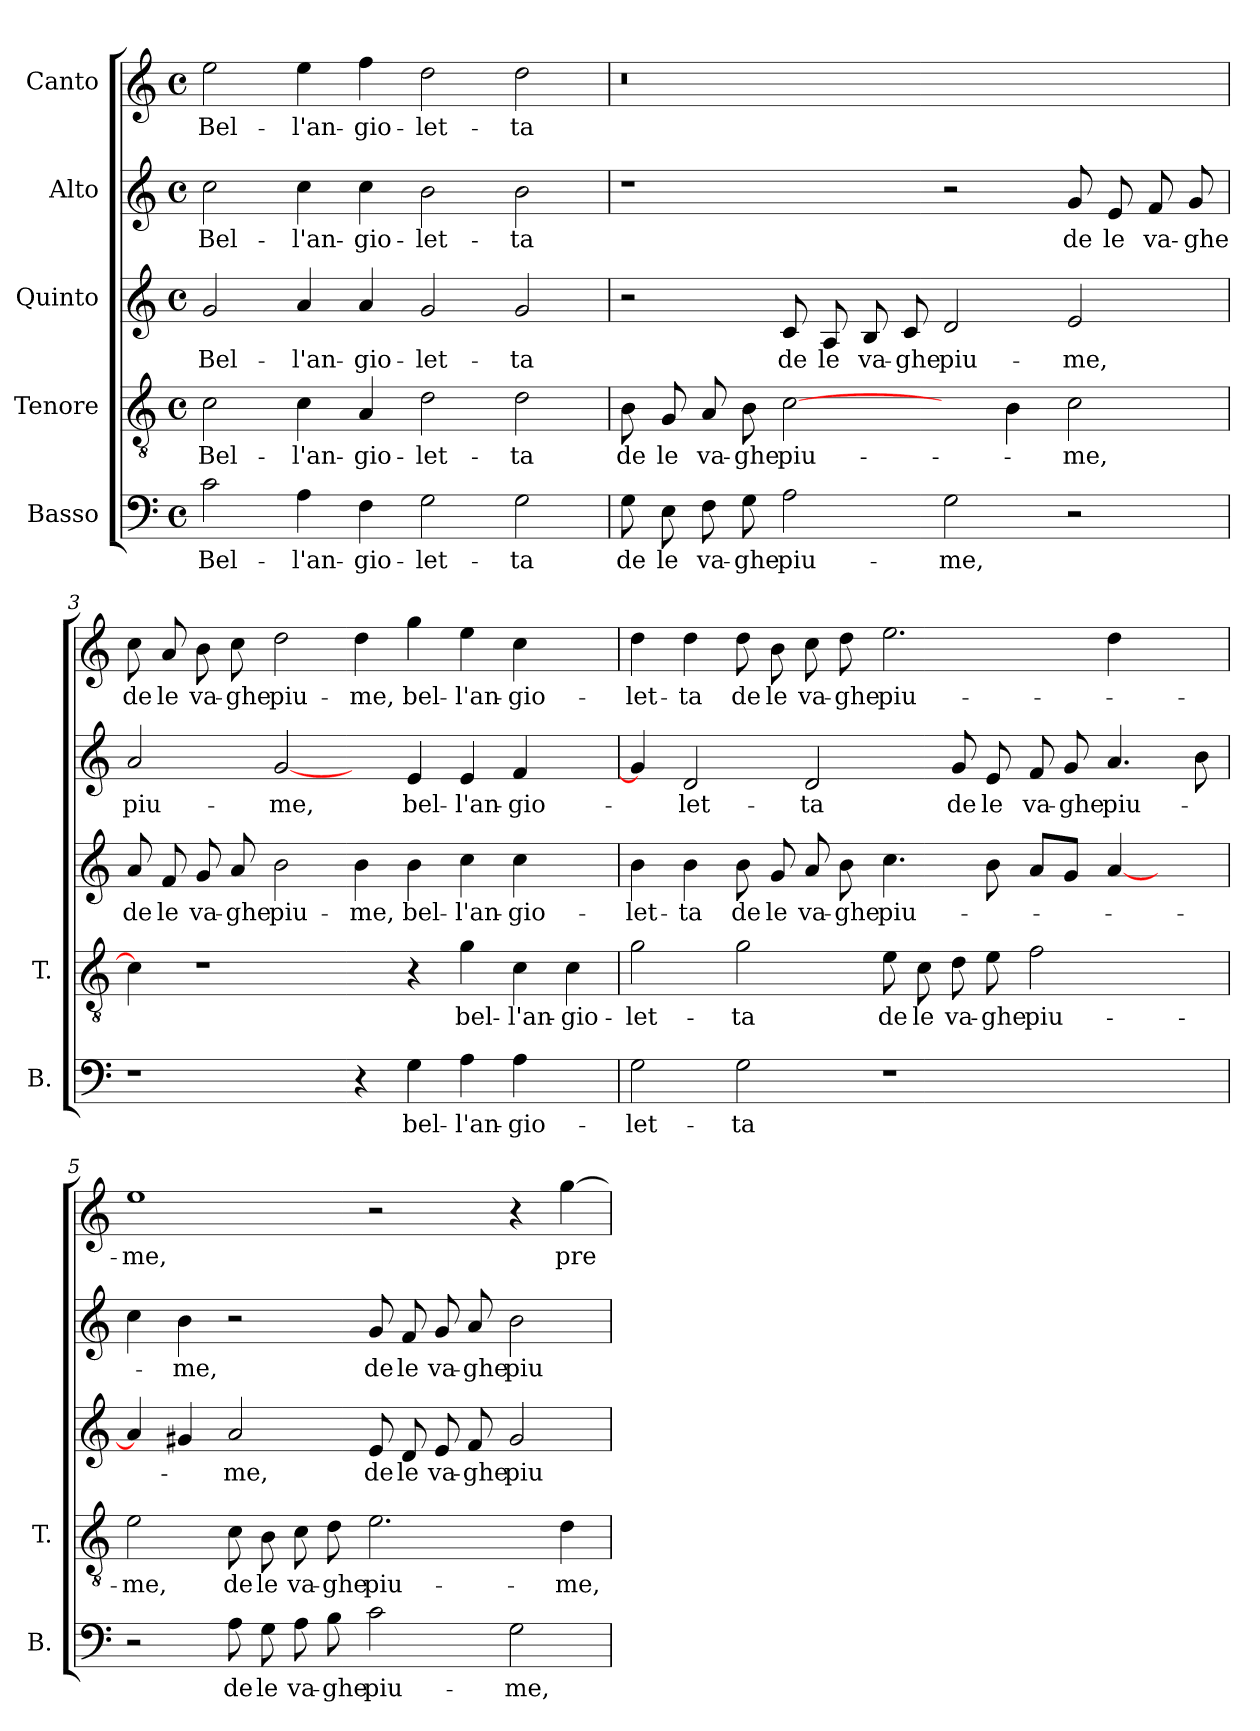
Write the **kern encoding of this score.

**kern	**text	**kern	**text	**kern	**text	**kern	**text	**kern	**text
*part5	*part5	*part4	*part4	*part3	*part3	*part2	*part2	*part1	*part1
*staff5	*staff5	*staff4	*staff4	*staff3	*staff3	*staff2	*staff2	*staff1	*staff1
*I"Basso	*	*I"Tenore	*	*I"Quinto	*	*I"Alto	*	*I"Canto	*
*I'B.	*	*I'T.	*	*	*	*	*	*	*
*clefF4	*	*clefGv2	*	*clefG2	*	*clefG2	*	*clefG2	*
*k[]	*	*k[]	*	*k[]	*	*k[]	*	*k[]	*
*C:	*	*C:	*	*C:	*	*C:	*	*C:	*
*M4/4	*	*M4/4	*	*M4/4	*	*M4/4	*	*M4/4	*
*met(c)	*	*met(c)	*	*met(c)	*	*met(c)	*	*met(c)	*
=1	=1	=1	=1	=1	=1	=1	=1	=1	=1
2c\	Bel-	2c\	Bel-	2g/	Bel-	2cc\	Bel-	2ee\	Bel-
4A\	-l'an-	4c\	-l'an-	4a/	-l'an-	4cc\	-l'an-	4ee\	-l'an-
4F\	-gio-	4A/	-gio-	4a/	-gio-	4cc\	-gio-	4ff\	-gio-
2G\	-let-	2d\	-let-	2g/	-let-	2b\	-let-	2dd\	-let-
2G\	-ta	2d\	-ta	2g/	-ta	2b\	-ta	2dd\	-ta
=2	=2	=2	=2	=2	=2	=2	=2	=2	=2
!	!	!	!	!	!	!	!	!LO:N:vis=0	!
8G\	de	8B\	de	2r	.	1r	.	1r	.
8E\	le	8G/	le	.	.	.	.	.	.
8F\	va-	8A/	va-	.	.	.	.	.	.
8G\	-ghe	8B\	-ghe	.	.	.	.	.	.
2A\	piu-	[2c\	piu-	8c/	de	.	.	.	.
.	.	.	.	8A/	le	.	.	.	.
.	.	.	.	8B/	va-	.	.	.	.
.	.	.	.	8c/	-ghe	.	.	.	.
2G\	-me,	4ryy	.	2d/	piu-	2r	.	1ryy	.
.	.	4B\	.	.	.	.	.	.	.
2r	.	2c\	-me,	2e/	-me,	8g/	de	.	.
.	.	.	.	.	.	8e/	le	.	.
.	.	.	.	.	.	8f/	va-	.	.
.	.	.	.	.	.	8g/	-ghe	.	.
=3	=3	=3	=3	=3	=3	=3	=3	=3	=3
1r	.	4c\]	.	8a/	de	2a/	piu-	8cc\	de
.	.	.	.	8f/	le	.	.	8a/	le
.	.	1r	.	8g/	va-	.	.	8b\	va-
.	.	.	.	8a/	-ghe	.	.	8cc\	-ghe
.	.	.	.	2b\	piu-	[2g/	-me,	2dd\	piu-
4r	.	.	.	4b\	-me,	4ryy	.	4dd\	-me,
4G\	bel-	4r	.	4b\	bel-	4e/	bel-	4gg\	bel-
4A\	-l'an-	4g\	bel-	4cc\	-l'an-	4e/	-l'an-	4ee\	-l'an-
4A\	-gio-	4c\	-l'an-	4cc\	-gio-	4f/	-gio-	4cc\	-gio-
4ryy	.	4c\	-gio-	4ryy	.	4ryy	.	4ryy	.
=4	=4	=4	=4	=4	=4	=4	=4	=4	=4
2G\	-let-	2g\	-let-	4b\	-let-	4g/]	.	4dd\	-let-
.	.	.	.	4b\	-ta	2d/	-let-	4dd\	-ta
2G\	-ta	2g\	-ta	8b\	de	.	.	8dd\	de
.	.	.	.	8g/	le	.	.	8b\	le
.	.	.	.	8a/	va-	2d/	-ta	8cc\	va-
.	.	.	.	8b\	-ghe	.	.	8dd\	-ghe
1r	.	8e\	de	4.cc\	piu-	.	.	2.ee\	piu-
.	.	8c\	le	.	.	.	.	.	.
.	.	8d\	va-	.	.	8g/	de	.	.
.	.	8e\	-ghe	8b\	.	8e/	le	.	.
.	.	2f\	piu-	8a/L	.	8f/	va-	.	.
.	.	.	.	8g/J	.	8g/	-ghe	.	.
.	.	.	.	[4a/	.	4.a/	piu-	4dd\	.
4ryy	.	4ryy	.	4ryy	.	.	.	4ryy	.
.	.	.	.	.	.	8b\	.	.	.
=5	=5	=5	=5	=5	=5	=5	=5	=5	=5
2r	.	2e\	-me,	4a/]	.	4cc\	.	1ee\	-me,
.	.	.	.	4g#X/	.	4b\	-me,	.	.
8A\	de	8c\	de	2a/	-me,	2r	.	.	.
8G\	le	8B\	le	.	.	.	.	.	.
8A\	va-	8c\	va-	.	.	.	.	.	.
8B\	-ghe	8d\	-ghe	.	.	.	.	.	.
2c\	piu-	2.e\	piu-	8e/	de	8g/	de	2r	.
.	.	.	.	8d/	le	8f/	le	.	.
.	.	.	.	8e/	va-	8g/	va-	.	.
.	.	.	.	8f/	-ghe	8a/	-ghe	.	.
2G\	-me,	.	.	2g#/	piu-	2b\	piu-	4r	.
.	.	4d\	-me,	.	.	.	.	[4gg\	pre-
=	=	=	=	=	=	=	=	=	=
*-	*-	*-	*-	*-	*-	*-	*-	*-	*-
